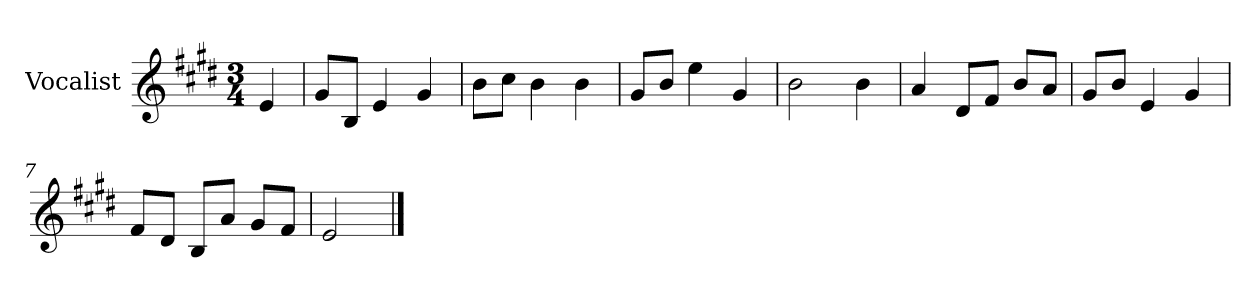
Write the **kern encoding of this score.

**kern
*part1
*staff1
*I"Vocalist
*k[f#c#g#d#]
*E:
*M3/4
=
4e
=1
8g#L
8BJ
4e
4g#
=2
8bL
8cc#J
4b
4b
=3
8g#L
8bJ
4ee
4g#
=4
2b
4b
=5
4a
8d#L
8f#J
8bL
8aJ
=6
8g#L
8bJ
4e
4g#
=7
8f#L
8d#J
8BL
8aJ
8g#L
8f#J
=8
2e
==
*-
